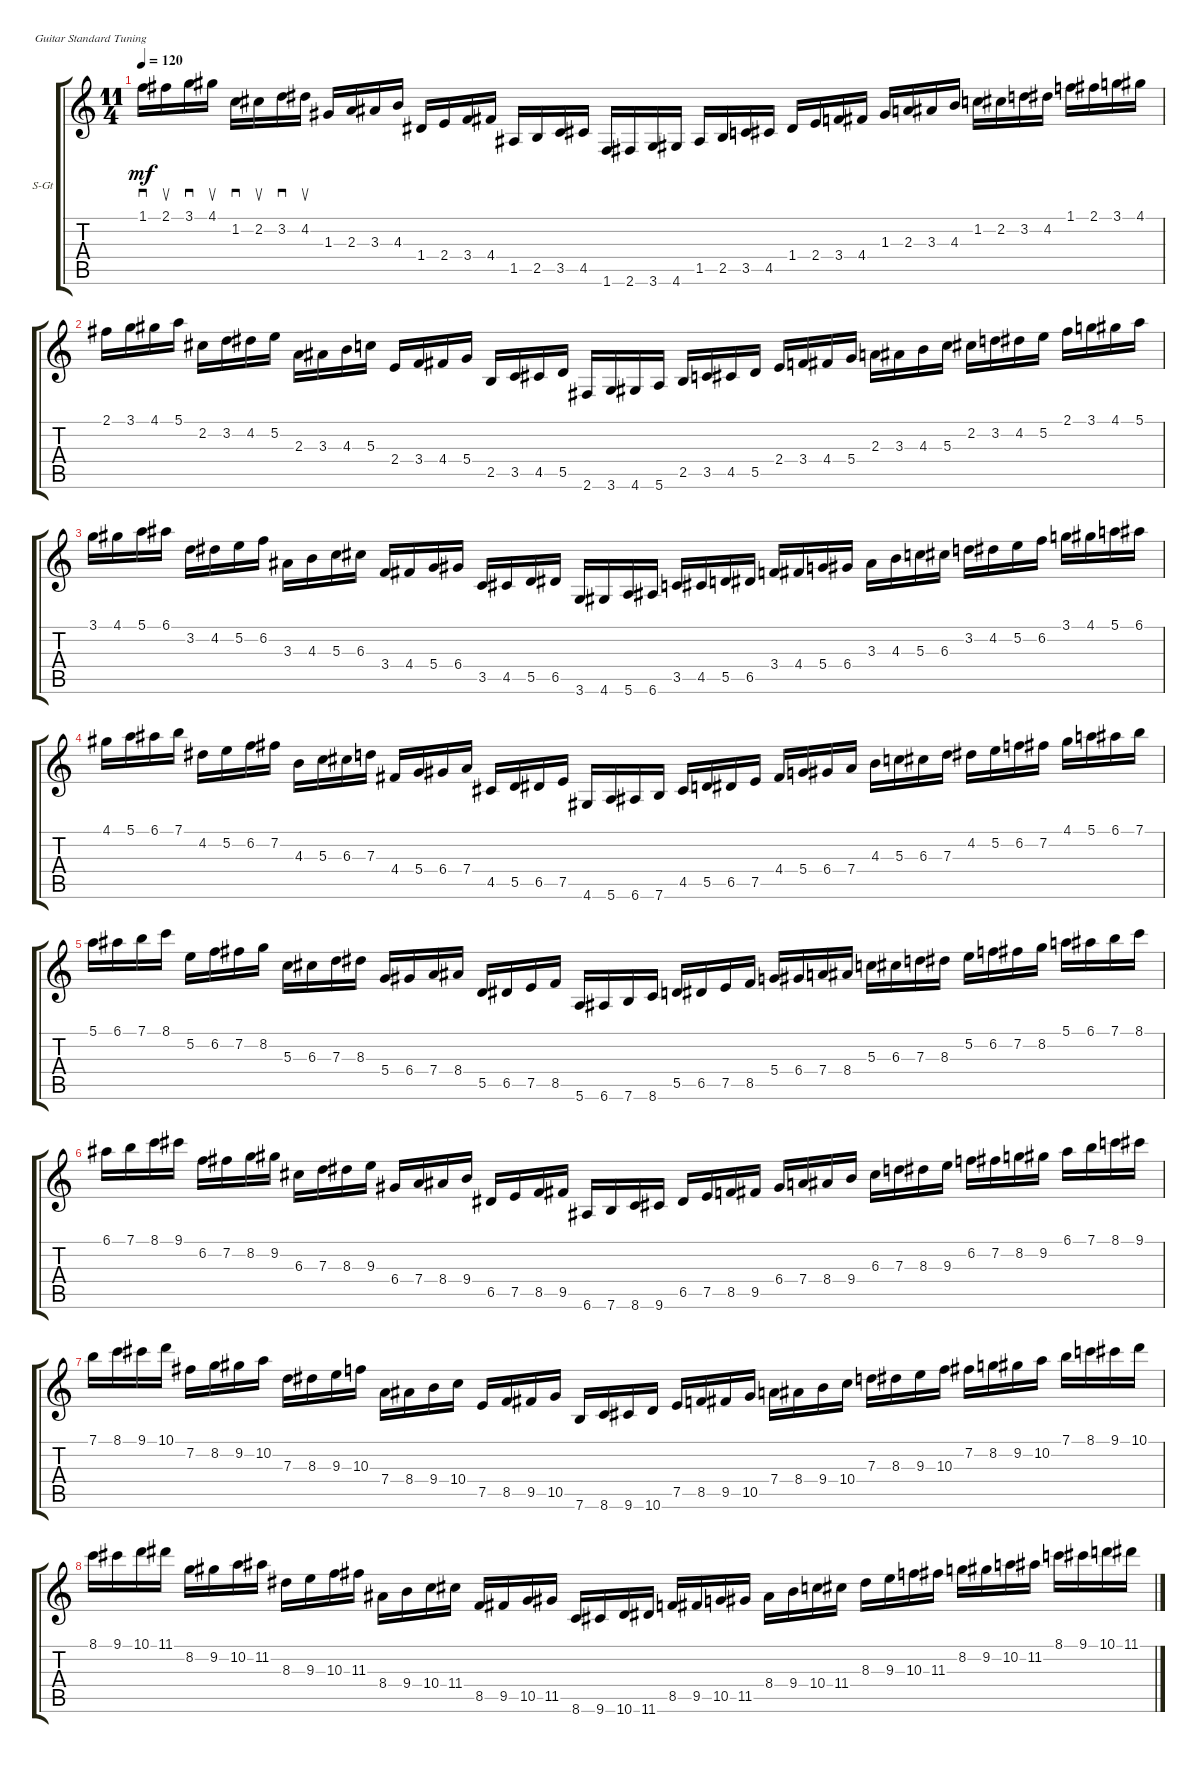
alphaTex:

\defaultSystemsLayout 4
\bracketExtendMode groupsimilarinstruments
\firstSystemTrackNameOrientation horizontal
\otherSystemsTrackNameOrientation horizontal
\track ("Steel Guitar" "S-Gt") {instrument acousticguitarsteel}
\staff {score tabs}
\tuning (E4 B3 G3 D3 A2 E2)
\ts (11 4)
\tempo 120
\clef g2
\ks c
1.1.16{sd dy mf instrument acousticguitarsteel} 2.1.16{su} 3.1.16{sd} 4.1.16{su} 1.2.16{sd} 2.2.16{su} 3.2.16{sd} 4.2.16{su} 1.3.16 2.3.16 3.3.16 4.3.16 1.4.16 2.4.16 3.4.16 4.4.16 1.5.16 2.5.16 3.5.16 4.5.16 1.6.16 2.6.16 3.6.16 4.6.16 1.5.16 2.5.16 3.5.16 4.5.16 1.4.16 2.4.16 3.4.16 4.4.16 1.3.16 2.3.16 3.3.16 4.3.16 1.2.16 2.2.16 3.2.16 4.2.16 1.1.16 2.1.16 3.1.16 4.1.16 |
2.1.16 3.1.16 4.1.16 5.1.16 2.2.16 3.2.16 4.2.16 5.2.16 2.3.16 3.3.16 4.3.16 5.3.16 2.4.16 3.4.16 4.4.16 5.4.16 2.5.16 3.5.16 4.5.16 5.5.16 2.6.16 3.6.16 4.6.16 5.6.16 2.5.16 3.5.16 4.5.16 5.5.16 2.4.16 3.4.16 4.4.16 5.4.16 2.3.16 3.3.16 4.3.16 5.3.16 2.2.16 3.2.16 4.2.16 5.2.16 2.1.16 3.1.16 4.1.16 5.1.16 |
3.1.16 4.1.16 5.1.16 6.1.16 3.2.16 4.2.16 5.2.16 6.2.16 3.3.16 4.3.16 5.3.16 6.3.16 3.4.16 4.4.16 5.4.16 6.4.16 3.5.16 4.5.16 5.5.16 6.5.16 3.6.16 4.6.16 5.6.16 6.6.16 3.5.16 4.5.16 5.5.16 6.5.16 3.4.16 4.4.16 5.4.16 6.4.16 3.3.16 4.3.16 5.3.16 6.3.16 3.2.16 4.2.16 5.2.16 6.2.16 3.1.16 4.1.16 5.1.16 6.1.16 |
4.1.16 5.1.16 6.1.16 7.1.16 4.2.16 5.2.16 6.2.16 7.2.16 4.3.16 5.3.16 6.3.16 7.3.16 4.4.16 5.4.16 6.4.16 7.4.16 4.5.16 5.5.16 6.5.16 7.5.16 4.6.16 5.6.16 6.6.16 7.6.16 4.5.16 5.5.16 6.5.16 7.5.16 4.4.16 5.4.16 6.4.16 7.4.16 4.3.16 5.3.16 6.3.16 7.3.16 4.2.16 5.2.16 6.2.16 7.2.16 4.1.16 5.1.16 6.1.16 7.1.16 |
5.1.16 6.1.16 7.1.16 8.1.16 5.2.16 6.2.16 7.2.16 8.2.16 5.3.16 6.3.16 7.3.16 8.3.16 5.4.16 6.4.16 7.4.16 8.4.16 5.5.16 6.5.16 7.5.16 8.5.16 5.6.16 6.6.16 7.6.16 8.6.16 5.5.16 6.5.16 7.5.16 8.5.16 5.4.16 6.4.16 7.4.16 8.4.16 5.3.16 6.3.16 7.3.16 8.3.16 5.2.16 6.2.16 7.2.16 8.2.16 5.1.16 6.1.16 7.1.16 8.1.16 |
6.1.16 7.1.16 8.1.16 9.1.16 6.2.16 7.2.16 8.2.16 9.2.16 6.3.16 7.3.16 8.3.16 9.3.16 6.4.16 7.4.16 8.4.16 9.4.16 6.5.16 7.5.16 8.5.16 9.5.16 6.6.16 7.6.16 8.6.16 9.6.16 6.5.16 7.5.16 8.5.16 9.5.16 6.4.16 7.4.16 8.4.16 9.4.16 6.3.16 7.3.16 8.3.16 9.3.16 6.2.16 7.2.16 8.2.16 9.2.16 6.1.16 7.1.16 8.1.16 9.1.16 |
7.1.16 8.1.16 9.1.16 10.1.16 7.2.16 8.2.16 9.2.16 10.2.16 7.3.16 8.3.16 9.3.16 10.3.16 7.4.16 8.4.16 9.4.16 10.4.16 7.5.16 8.5.16 9.5.16 10.5.16 7.6.16 8.6.16 9.6.16 10.6.16 7.5.16 8.5.16 9.5.16 10.5.16 7.4.16 8.4.16 9.4.16 10.4.16 7.3.16 8.3.16 9.3.16 10.3.16 7.2.16 8.2.16 9.2.16 10.2.16 7.1.16 8.1.16 9.1.16 10.1.16 |
8.1.16 9.1.16 10.1.16 11.1.16 8.2.16 9.2.16 10.2.16 11.2.16 8.3.16 9.3.16 10.3.16 11.3.16 8.4.16 9.4.16 10.4.16 11.4.16 8.5.16 9.5.16 10.5.16 11.5.16 8.6.16 9.6.16 10.6.16 11.6.16 8.5.16 9.5.16 10.5.16 11.5.16 8.4.16 9.4.16 10.4.16 11.4.16 8.3.16 9.3.16 10.3.16 11.3.16 8.2.16 9.2.16 10.2.16 11.2.16 8.1.16 9.1.16 10.1.16 11.1.16
